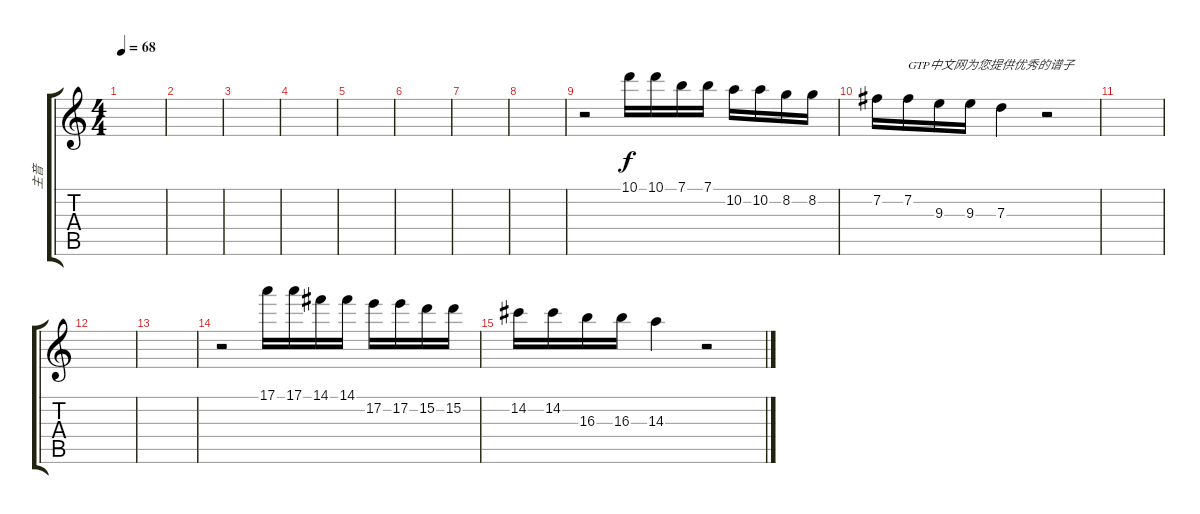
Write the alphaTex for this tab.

\track ("主音" "主音") {instrument distortionguitar}
\staff {score tabs}
\tuning (E4 B3 G3 D3 A2 E2) {hide}
\ts (4 4)
\tempo 68
\clef g2
\ks c
|
|
|
|
|
|
|
|
r.2 10.1.16 10.1.16 7.1.16 7.1.16 10.2.16 10.2.16 8.2.16 8.2.16 |
7.2.16 7.2.16{txt "GTP中文网为您提供优秀的谱子"} 9.3.16 9.3.16 7.3.4 r.2 |
|
|
|
r.2 17.1.16 17.1.16 14.1.16 14.1.16 17.2.16 17.2.16 15.2.16 15.2.16 |
14.2.16 14.2.16 16.3.16 16.3.16 14.3.4 r.2
